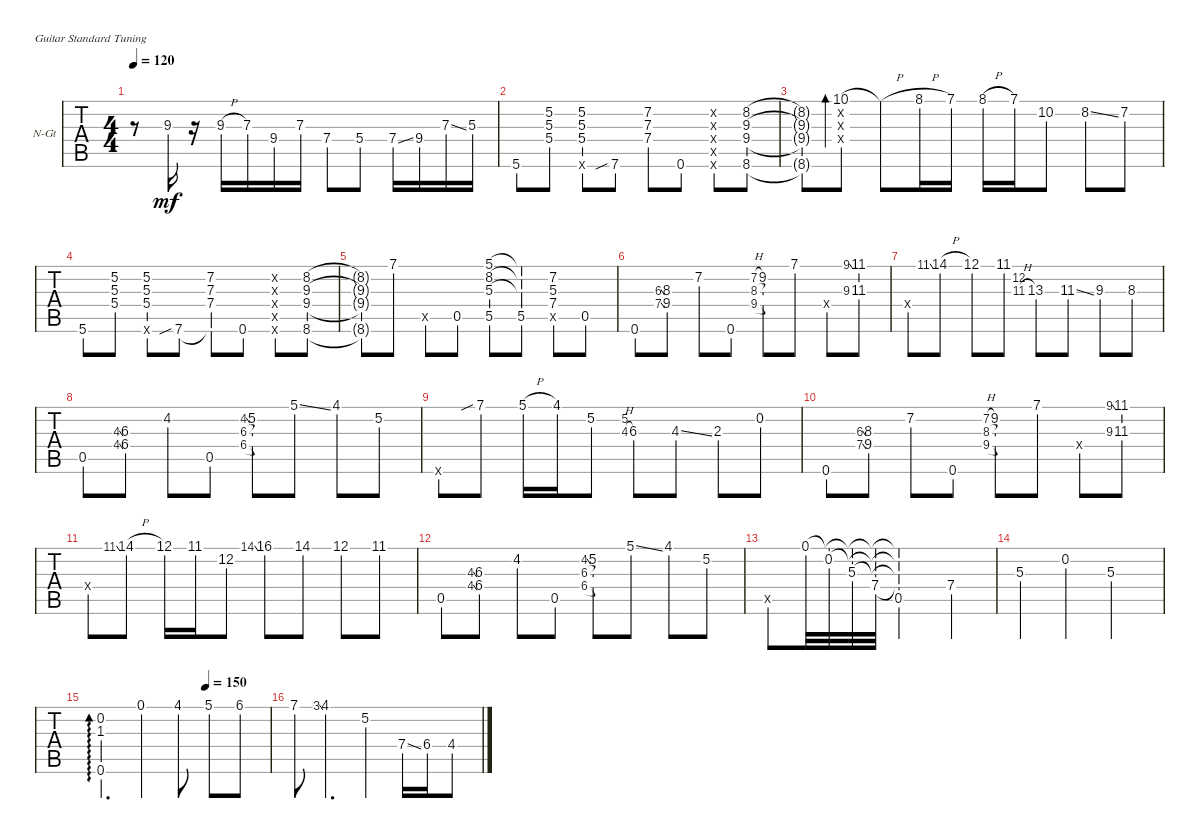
\defaultSystemsLayout 4
\bracketExtendMode groupsimilarinstruments
\firstSystemTrackNameOrientation horizontal
\otherSystemsTrackNameOrientation horizontal
\track ("Nylon Guitar" "N-Gt") {instrument acousticguitarnylon}
\staff {tabs}
\tuning (E4 B3 G3 D3 A2 E2)
\ts (4 4)
\tempo 120
\clef g2
\ks c
r.8{dy mf} 9.3{lf 4}.16 r.16 9.3{h lf 4}.16 7.3{lf 2}.16 9.4{lf 4}.16 7.3{lf 2}.16 7.4{lf 2}.8 5.4{lf 2}.8 7.4{ss lf 4}.16 9.4.16 7.3{ss lf 2}.16 5.3.16 |
5.6.8 (5.4 5.3 5.2).8 (0.6{x} 5.4 5.3 5.2).8 7.6{sib}.8 (7.4 7.3 7.2).8 0.6.8 (0.6{x} 0.5{x} 0.4{x} 0.2{x} 0.3{x}).8 (8.2 8.6 9.3 9.4).8 |
(8.2{t} 8.6{t} 9.3{t} 9.4{t}).8 (10.1 0.2{ac x} 0.3{ac x} 0.4{ac x}).8{bd 59} 10.1{h t}.8 8.1{h}.16 7.1.16 8.1{h}.16 7.1.16 10.2.8 8.2{ss}.8 7.2.8 |
5.6.8 (5.4 5.3 5.2).8 (0.6{x} 5.4 5.3 5.2).8 7.6{sib}.8 (7.4 7.3 7.2 7.6{t}).8 0.6.8 (0.6{x} 0.5{x} 0.4{x} 0.2{x} 0.3{x}).8 (8.2 8.6 9.3 9.4).8 |
(8.2{t} 8.6{t} 9.3{t} 9.4{t}).8 7.1.8 0.5{x}.8 0.5.8 (5.5 5.3 8.2 5.1).8 (5.5 5.3{t} 8.2{t} 5.1{t}).8 (0.5{x} 7.4 5.3 7.2).8 0.5.8 |
0.6.8 (7.4{ss} 6.3{ss}).8{gr onbeat} (8.3 9.4).8 7.2.8 0.6.8 (9.4 8.3 7.2{h}).8{gr onbeat} (9.2 9.4{t} 8.3{t}).8 7.1.8 0.4{x}.8 (9.1{ss} 9.3).8{gr onbeat} (11.1 11.3).8 |
0.4{x}.8 11.1{ss}.8{gr onbeat} 14.1{h}.8 12.1.8 11.1.8 (11.3{h} 12.2).8{gr onbeat} 13.3.8 11.3{ss}.8 9.3.8 8.3.8 |
0.5.8 (4.3{ss} 4.4{ss}).8{gr onbeat} (6.3 6.4).8 4.2.8 0.5.8 (6.4 6.3 4.2{ss}).8{gr onbeat} (5.2 6.4{t} 6.3{t}).8 5.1{ss}.8 4.1.8 5.2.8 |
0.6{x}.8 7.1{sib}.8 5.1{h}.16 4.1.16 5.2.8 (5.2 4.3{h}).8{gr onbeat} 6.3.8 4.3{ss}.8 2.3.8 0.2.8 |
0.6.8 (7.4{ss} 6.3{ss}).8{gr onbeat} (8.3 9.4).8 7.2.8 0.6.8 (9.4 8.3 7.2{h}).8{gr onbeat} (9.2 9.4{t} 8.3{t}).8 7.1.8 0.4{x}.8 (9.1{ss} 9.3).8{gr onbeat} (11.1 11.3).8 |
0.4{x}.8 11.1{ss}.8{gr onbeat} 14.1{h}.8 12.1.16 11.1.16 12.2.8 14.1{ss}.8{gr onbeat} 16.1.8 14.1.8 12.1.8 11.1.8 |
0.5.8 (4.3{ss} 4.4{ss}).8{gr onbeat} (6.3 6.4).8 4.2.8 0.5.8 (6.4 6.3 4.2{ss}).8{gr onbeat} (5.2 6.4{t} 6.3{t}).8 5.1{ss}.8 4.1.8 5.2.8 |
0.5{x}.8 0.1.32 (0.2 0.1{t}).32 (5.3 0.2{t} 0.1{t}).32 (7.4 5.3{t} 0.2{t} 0.1{t}).32 (0.5 7.4{t} 5.3{t} 0.2{t} 0.1{t}).2 7.4.4 |
5.3.4 0.2.4 5.3.2 |
\tempo (150 0.625)
(0.6 1.3 0.2).4{d ad 0} 0.1.4 4.1.8 5.1.8 6.1.8 |
7.1.8 3.1{ss}.8{gr onbeat} 4.1.4{d} 5.2.4 7.4{ss}.16 6.4.16 4.4.8
